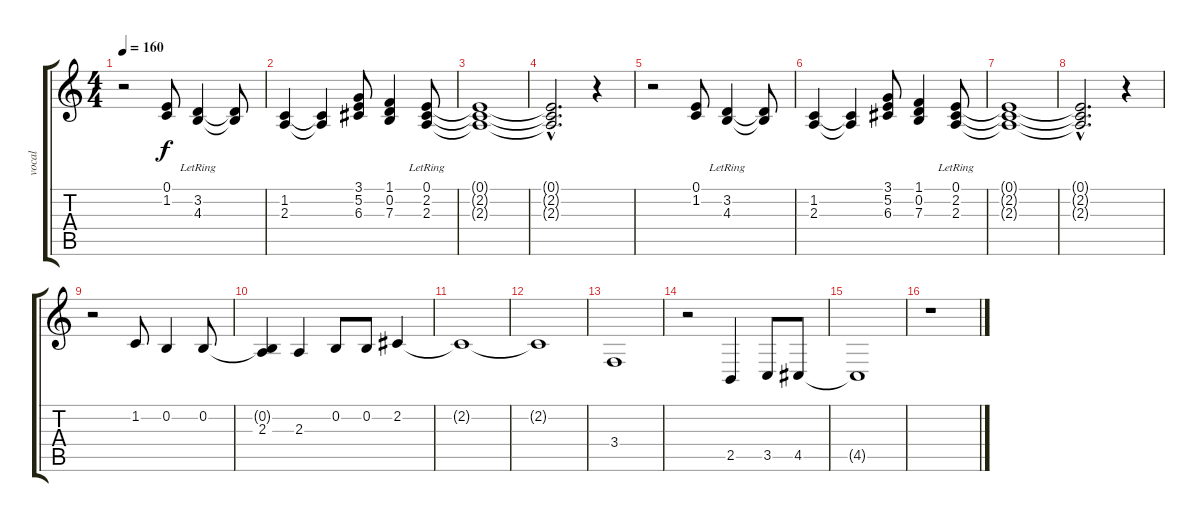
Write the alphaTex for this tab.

\track ("vocal" "vocal") {instrument panflute}
\staff {score tabs}
\tuning (E4 B3 G3 D3 A2 E2) {hide}
\ts (4 4)
\tempo 160
\clef g2
\ks c
r.2{dy f} (0.1 1.2).8 (3.2{lr} 4.3{lr}).4 (3.2{t} 4.3{t}).8 |
(1.2 2.3).4 (1.2{t} 2.3{t}).4 (3.1 5.2 6.3).8 (1.1 0.2 7.3).4 (0.1{lr} 2.2{lr} 2.3{lr}).8 |
(0.1{t} 2.2{t} 2.3{t}).1 |
(0.1{hac t} 2.2{hac t} 2.3{hac t}).2{d} r.4 |
r.2 (0.1 1.2).8 (3.2{lr} 4.3{lr}).4 (3.2{t} 4.3{t}).8 |
(1.2 2.3).4 (1.2{t} 2.3{t}).4 (3.1 5.2 6.3).8 (1.1 0.2 7.3).4 (0.1{lr} 2.2{lr} 2.3{lr}).8 |
(0.1{t} 2.2{t} 2.3{t}).1 |
(0.1{hac t} 2.2{hac t} 2.3{hac t}).2{d} r.4 |
r.2 1.2.8 0.2.4 0.2.8 |
(0.2{t} 2.3).4 2.3.4 0.2.8 0.2.8 2.2.4 |
2.2{t}.1 |
2.2{t}.1 |
3.4.1 |
r.2 2.5.4 3.5.8 4.5.8 |
4.5{t}.1 |
r.1
